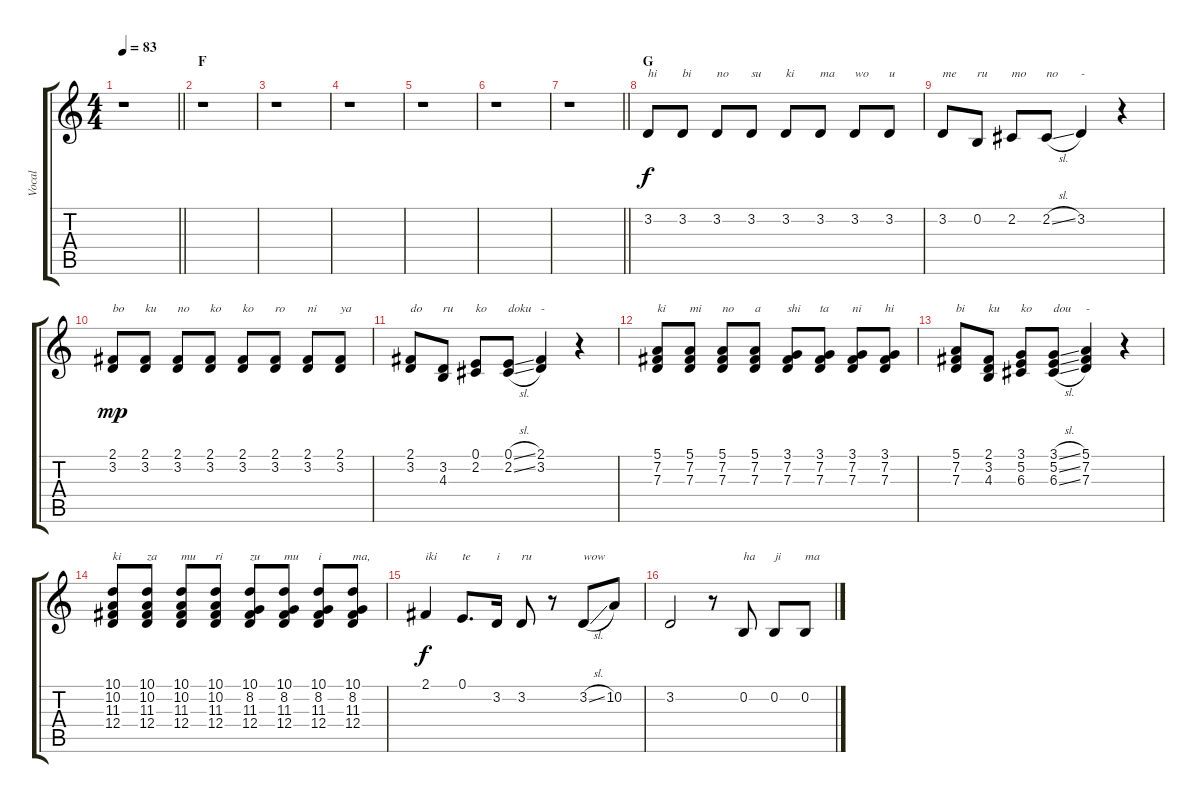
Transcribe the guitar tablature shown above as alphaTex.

\track ("Vocal" "Vocal") {instrument clarinet}
\staff {score tabs}
\tuning (E4 B3 G3 D3 A2 E2) {hide}
\ts (4 4)
\tempo 83
\clef g2
\barLineRight lightlight
\ks c
r.1{dy f} |
\section ("" "F")
r.1 |
r.1 |
r.1 |
r.1 |
r.1 |
\barLineRight lightlight
r.1 |
\section ("" "G")
3.2.8{txt "hi"} 3.2.8{txt "bi"} 3.2.8{txt "no"} 3.2.8{txt "su"} 3.2.8{txt "ki"} 3.2.8{txt "ma"} 3.2.8{txt "wo"} 3.2.8{txt "u"} |
3.2.8{txt "me"} 0.2.8{txt "ru"} 2.2.8{txt "mo"} 2.2{sl}.8{txt "no"} 3.2.4{txt "-"} r.4 |
(2.1 3.2).8{txt "bo" dy mp} (2.1 3.2).8{txt "ku"} (2.1 3.2).8{txt "no"} (2.1 3.2).8{txt "ko"} (2.1 3.2).8{txt "ko"} (2.1 3.2).8{txt "ro"} (2.1 3.2).8{txt "ni"} (2.1 3.2).8{txt "ya"} |
(2.1 3.2).8{txt "do"} (3.2 4.3).8{txt "ru"} (0.1 2.2).8{txt "ko"} (0.1{sl} 2.2{sl}).8{txt "doku"} (2.1 3.2).4{txt "-"} r.4 |
(5.1 7.2 7.3).8{txt "ki"} (5.1 7.2 7.3).8{txt "mi"} (5.1 7.2 7.3).8{txt "no"} (5.1 7.2 7.3).8{txt "a"} (3.1 7.2 7.3).8{txt "shi"} (3.1 7.2 7.3).8{txt "ta"} (3.1 7.2 7.3).8{txt "ni"} (3.1 7.2 7.3).8{txt "hi"} |
(5.1 7.2 7.3).8{txt "bi"} (2.1 3.2 4.3).8{txt "ku"} (3.1 5.2 6.3).8{txt "ko"} (3.1{sl} 5.2{sl} 6.3{sl}).8{txt "dou"} (5.1 7.2 7.3).4{txt "-"} r.4 |
(10.1 10.2 11.3 12.4).8{txt "ki"} (10.1 10.2 11.3 12.4).8{txt "za"} (10.1 10.2 11.3 12.4).8{txt "mu"} (10.1 10.2 11.3 12.4).8{txt "ri"} (10.1 8.2 11.3 12.4).8{txt "zu"} (10.1 8.2 11.3 12.4).8{txt "mu"} (10.1 8.2 11.3 12.4).8{txt "i"} (10.1 8.2 11.3 12.4).8{txt "ma,"} |
2.1.4{txt "iki" dy f} 0.1.8{d txt "te"} 3.2.16{txt "i"} 3.2.8{txt "ru"} r.8 3.2{sl}.8{txt "wow"} 10.2.8 |
3.2.2 r.8 0.2.8{txt "ha"} 0.2.8{txt "ji"} 0.2.8{txt "ma"}
